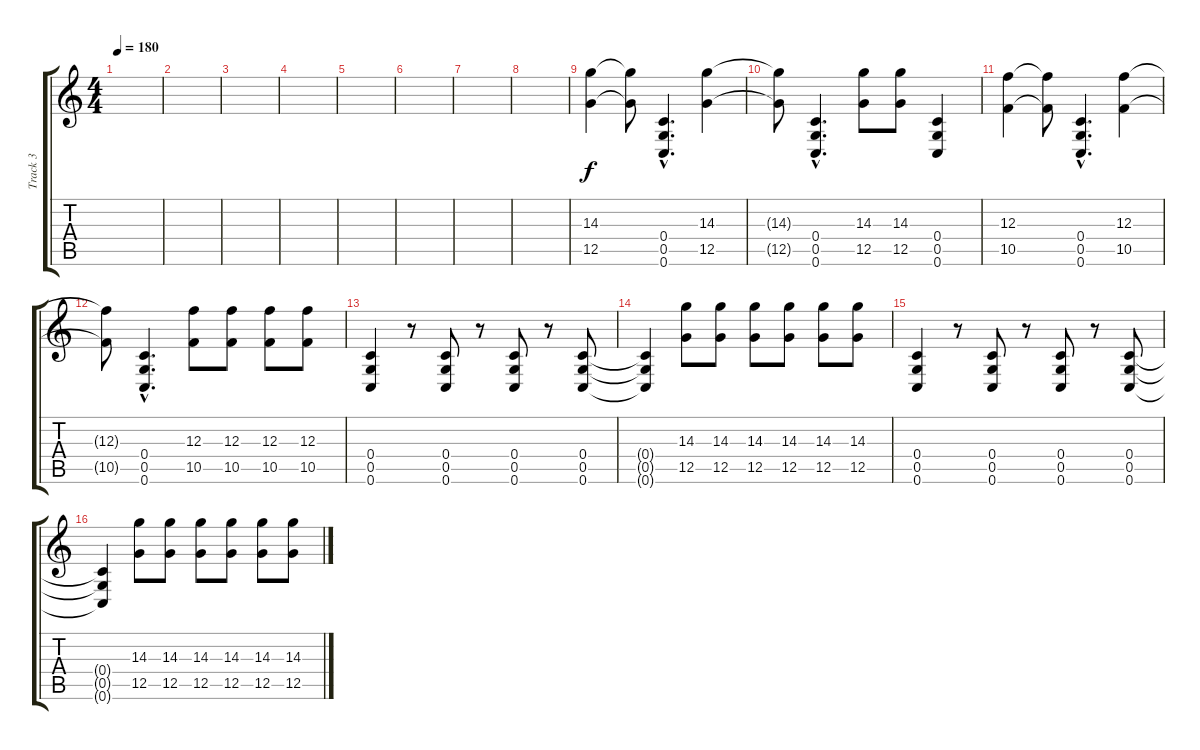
\track ("Track 3" "Track 3") {instrument distortionguitar}
\staff {score tabs}
\tuning (D4 A3 F3 C3 G2 C2) {hide}
\ts (4 4)
\tempo 180
\clef g2
\ks c
|
|
|
|
|
|
|
|
(14.3 12.5).4 (14.3{t} 12.5{t}).8 (0.4{hac} 0.5{hac} 0.6{hac}).4{d} (14.3 12.5).4 |
(14.3{t} 12.5{t}).8 (0.4{hac} 0.5{hac} 0.6{hac}).4{d} (14.3 12.5).8 (14.3 12.5).8 (0.4 0.5 0.6).4 |
(12.3 10.5).4 (12.3{t} 10.5{t}).8 (0.4{hac} 0.5{hac} 0.6{hac}).4{d} (12.3 10.5).4 |
(12.3{t} 10.5{t}).8 (0.4{hac} 0.5{hac} 0.6{hac}).4{d} (12.3 10.5).8 (12.3 10.5).8 (12.3 10.5).8 (12.3 10.5).8 |
(0.4 0.5 0.6).4 r.8 (0.4 0.5 0.6).8 r.8 (0.4 0.5 0.6).8 r.8 (0.4 0.5 0.6).8 |
(0.4{t} 0.5{t} 0.6{t}).4 (14.3 12.5).8 (14.3 12.5).8 (14.3 12.5).8 (14.3 12.5).8 (14.3 12.5).8 (14.3 12.5).8 |
(0.4 0.5 0.6).4 r.8 (0.4 0.5 0.6).8 r.8 (0.4 0.5 0.6).8 r.8 (0.4 0.5 0.6).8 |
(0.4{t} 0.5{t} 0.6{t}).4 (14.3 12.5).8 (14.3 12.5).8 (14.3 12.5).8 (14.3 12.5).8 (14.3 12.5).8 (14.3 12.5).8
